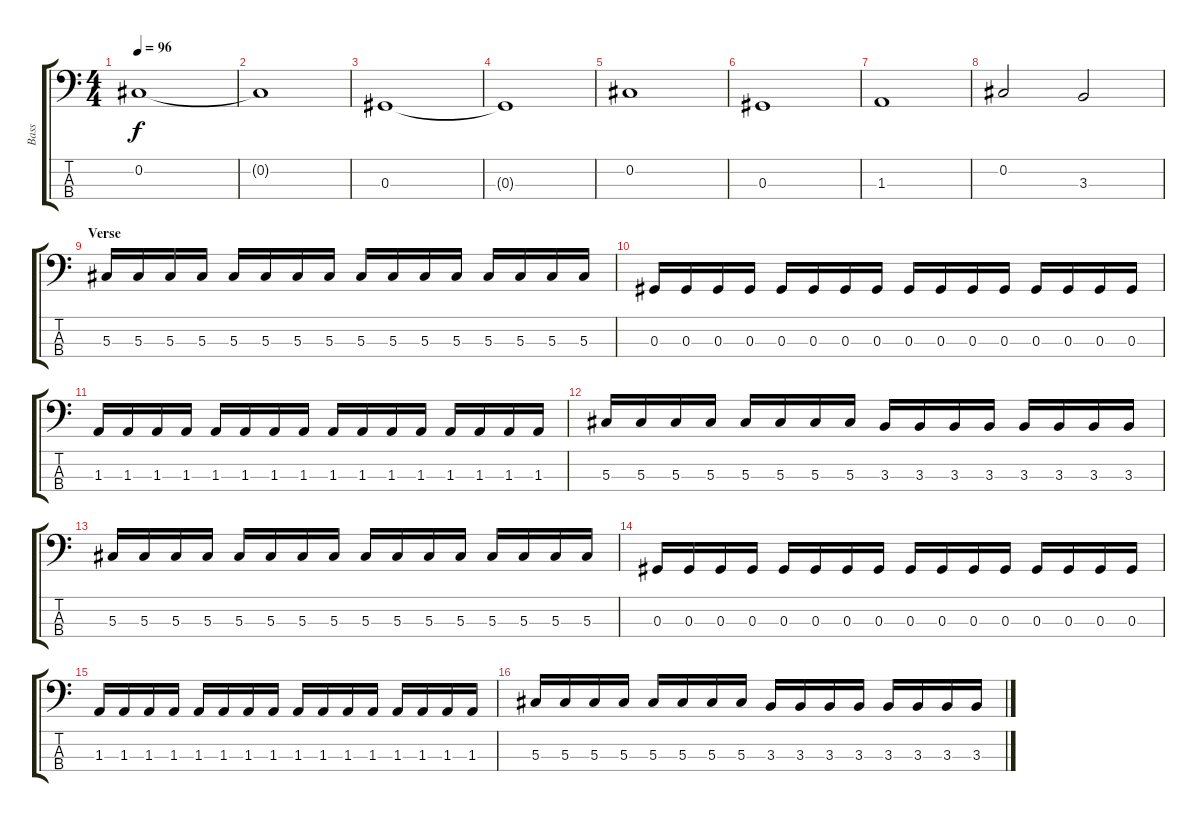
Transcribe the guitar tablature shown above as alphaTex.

\track ("Bass" "Bass") {instrument electricbassfinger}
\staff {score tabs}
\tuning (Gb2 Db2 Ab1 Eb1) {hide}
\ts (4 4)
\tempo 96
\clef f4
\ks c
0.2.1{dy f} |
0.2{t}.1 |
0.3.1 |
0.3{t}.1 |
0.2.1 |
0.3.1 |
1.3.1 |
0.2.2 3.3.2 |
\section ("" "Verse")
5.3.16 5.3.16 5.3.16 5.3.16 5.3.16 5.3.16 5.3.16 5.3.16 5.3.16 5.3.16 5.3.16 5.3.16 5.3.16 5.3.16 5.3.16 5.3.16 |
0.3.16 0.3.16 0.3.16 0.3.16 0.3.16 0.3.16 0.3.16 0.3.16 0.3.16 0.3.16 0.3.16 0.3.16 0.3.16 0.3.16 0.3.16 0.3.16 |
1.3.16 1.3.16 1.3.16 1.3.16 1.3.16 1.3.16 1.3.16 1.3.16 1.3.16 1.3.16 1.3.16 1.3.16 1.3.16 1.3.16 1.3.16 1.3.16 |
5.3.16 5.3.16 5.3.16 5.3.16 5.3.16 5.3.16 5.3.16 5.3.16 3.3.16 3.3.16 3.3.16 3.3.16 3.3.16 3.3.16 3.3.16 3.3.16 |
5.3.16 5.3.16 5.3.16 5.3.16 5.3.16 5.3.16 5.3.16 5.3.16 5.3.16 5.3.16 5.3.16 5.3.16 5.3.16 5.3.16 5.3.16 5.3.16 |
0.3.16 0.3.16 0.3.16 0.3.16 0.3.16 0.3.16 0.3.16 0.3.16 0.3.16 0.3.16 0.3.16 0.3.16 0.3.16 0.3.16 0.3.16 0.3.16 |
1.3.16 1.3.16 1.3.16 1.3.16 1.3.16 1.3.16 1.3.16 1.3.16 1.3.16 1.3.16 1.3.16 1.3.16 1.3.16 1.3.16 1.3.16 1.3.16 |
5.3.16 5.3.16 5.3.16 5.3.16 5.3.16 5.3.16 5.3.16 5.3.16 3.3.16 3.3.16 3.3.16 3.3.16 3.3.16 3.3.16 3.3.16 3.3.16
